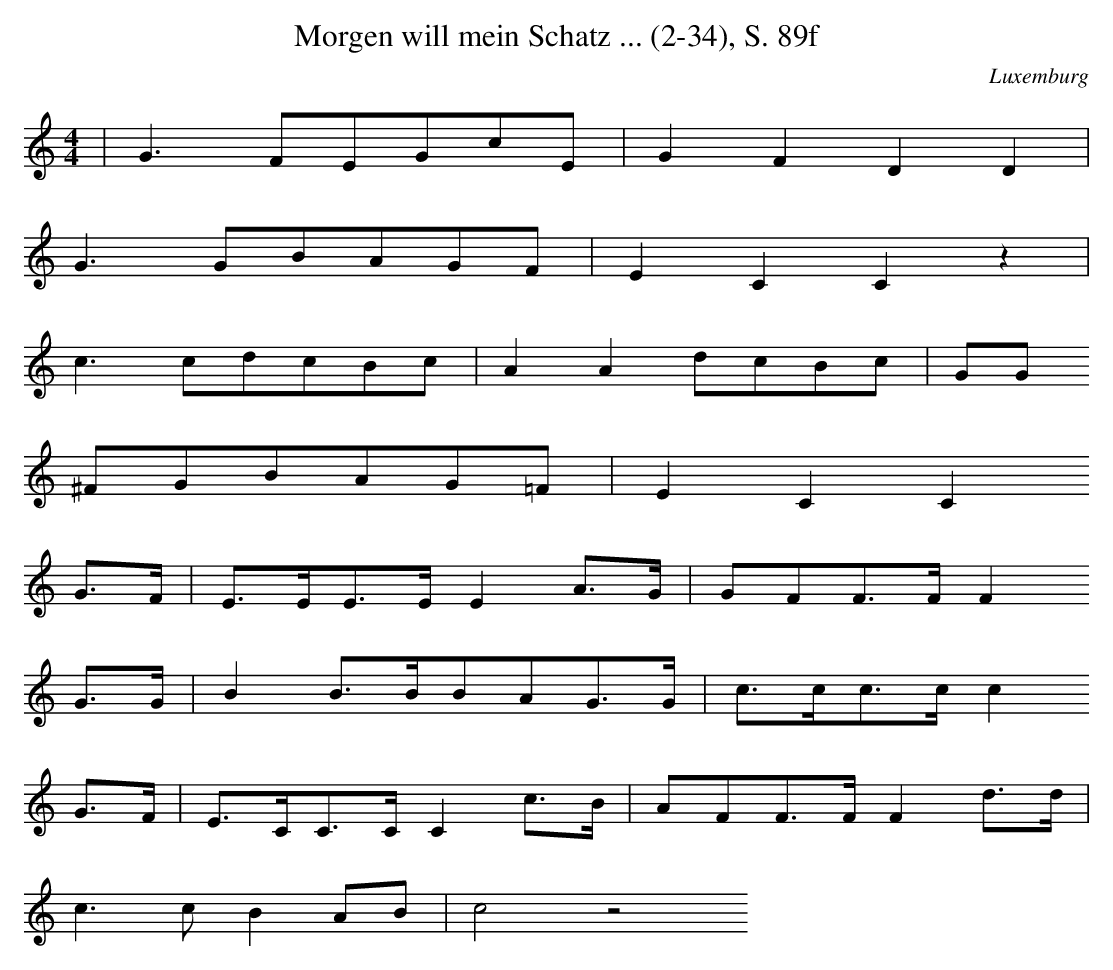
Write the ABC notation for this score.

X:1
T: Morgen will mein Schatz ... (2-34), S. 89f
O: Luxemburg
M: 4/4
L: 1/16
K: C
 | G6F2E2G2c2E2 | G4F4D4D4 |
G6G2B2A2G2F2 | E4C4C4z4 |
c6c2d2c2B2c2 | A4A4d2c2B2c2 | G2G2
^F2G2B2A2G2=F2 | E4C4C4
G3F | E3EE3EE4A3G | G2F2F3FF4
G3G | B4B3BB2A2G3G | c3cc3cc4
G3F | E3CC3CC4c3B | A2F2F3FF4d3d |
c6c2B4A2B2 | c8z8
